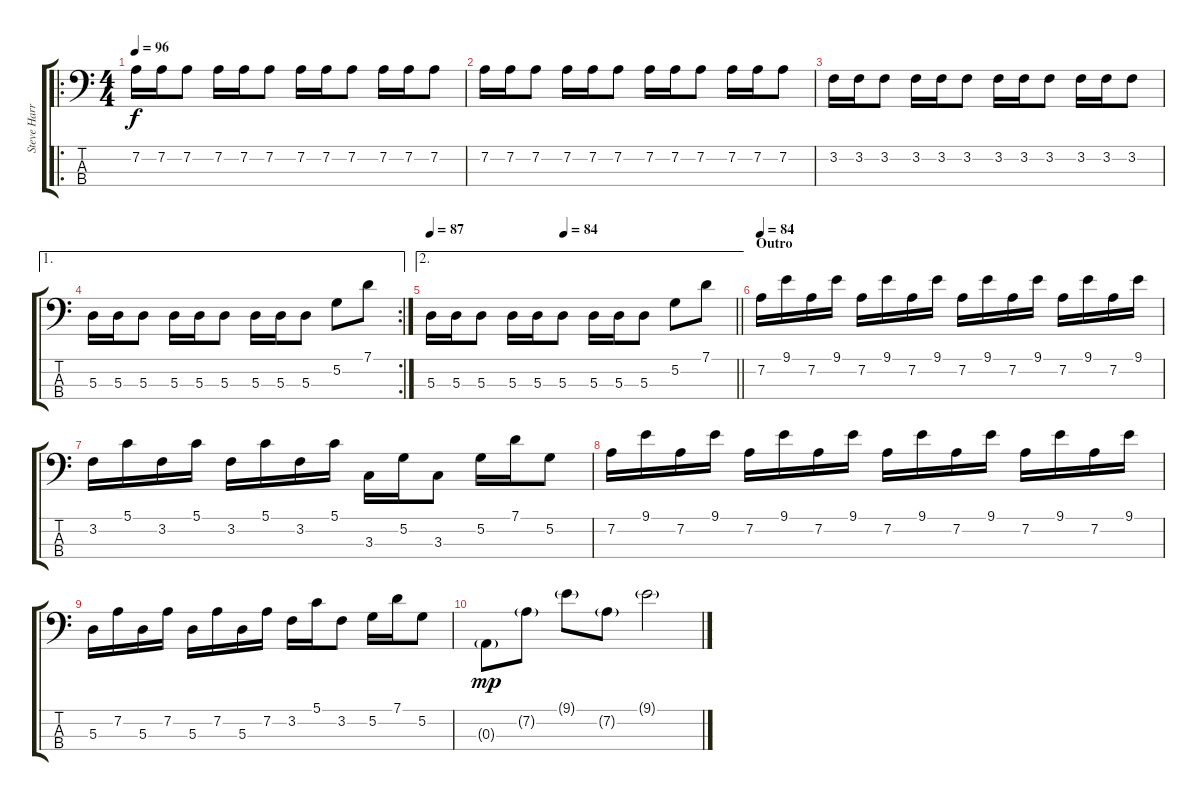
\track ("Steve Harris" "Steve Harr") {instrument electricbassfinger}
\staff {score tabs}
\tuning (G2 D2 A1 E1) {hide}
\ro
\ts (4 4)
\tempo 96
\clef f4
\ks c
7.2.16{dy f} 7.2.16 7.2.8 7.2.16 7.2.16 7.2.8 7.2.16 7.2.16 7.2.8 7.2.16 7.2.16 7.2.8 |
7.2.16 7.2.16 7.2.8 7.2.16 7.2.16 7.2.8 7.2.16 7.2.16 7.2.8 7.2.16 7.2.16 7.2.8 |
3.2.16 3.2.16 3.2.8 3.2.16 3.2.16 3.2.8 3.2.16 3.2.16 3.2.8 3.2.16 3.2.16 3.2.8 |
\ae 1
\rc 2
5.3.16 5.3.16 5.3.8 5.3.16 5.3.16 5.3.8 5.3.16 5.3.16 5.3.8 5.2.8 7.1.8 |
\ae 2
\tempo 87
\tempo (84 0.4375)
\barLineRight lightlight
5.3.16 5.3.16 5.3.8 5.3.16 5.3.16 5.3.8 5.3.16 5.3.16 5.3.8 5.2.8 7.1.8 |
\section ("" "Outro")
\tempo 84
7.2.16 9.1.16 7.2.16 9.1.16 7.2.16 9.1.16 7.2.16 9.1.16 7.2.16 9.1.16 7.2.16 9.1.16 7.2.16 9.1.16 7.2.16 9.1.16 |
3.2.16 5.1.16 3.2.16 5.1.16 3.2.16 5.1.16 3.2.16 5.1.16 3.3.16 5.2.16 3.3.8 5.2.16 7.1.16 5.2.8 |
7.2.16 9.1.16 7.2.16 9.1.16 7.2.16 9.1.16 7.2.16 9.1.16 7.2.16 9.1.16 7.2.16 9.1.16 7.2.16 9.1.16 7.2.16 9.1.16 |
5.3.16 7.2.16 5.3.16 7.2.16 5.3.16 7.2.16 5.3.16 7.2.16 3.2.16 5.1.16 3.2.8 5.2.16 7.1.16 5.2.8 |
0.3{g}.8{dy mp} 7.2{g}.8 9.1{g}.8 7.2{g}.8 9.1{g}.2
